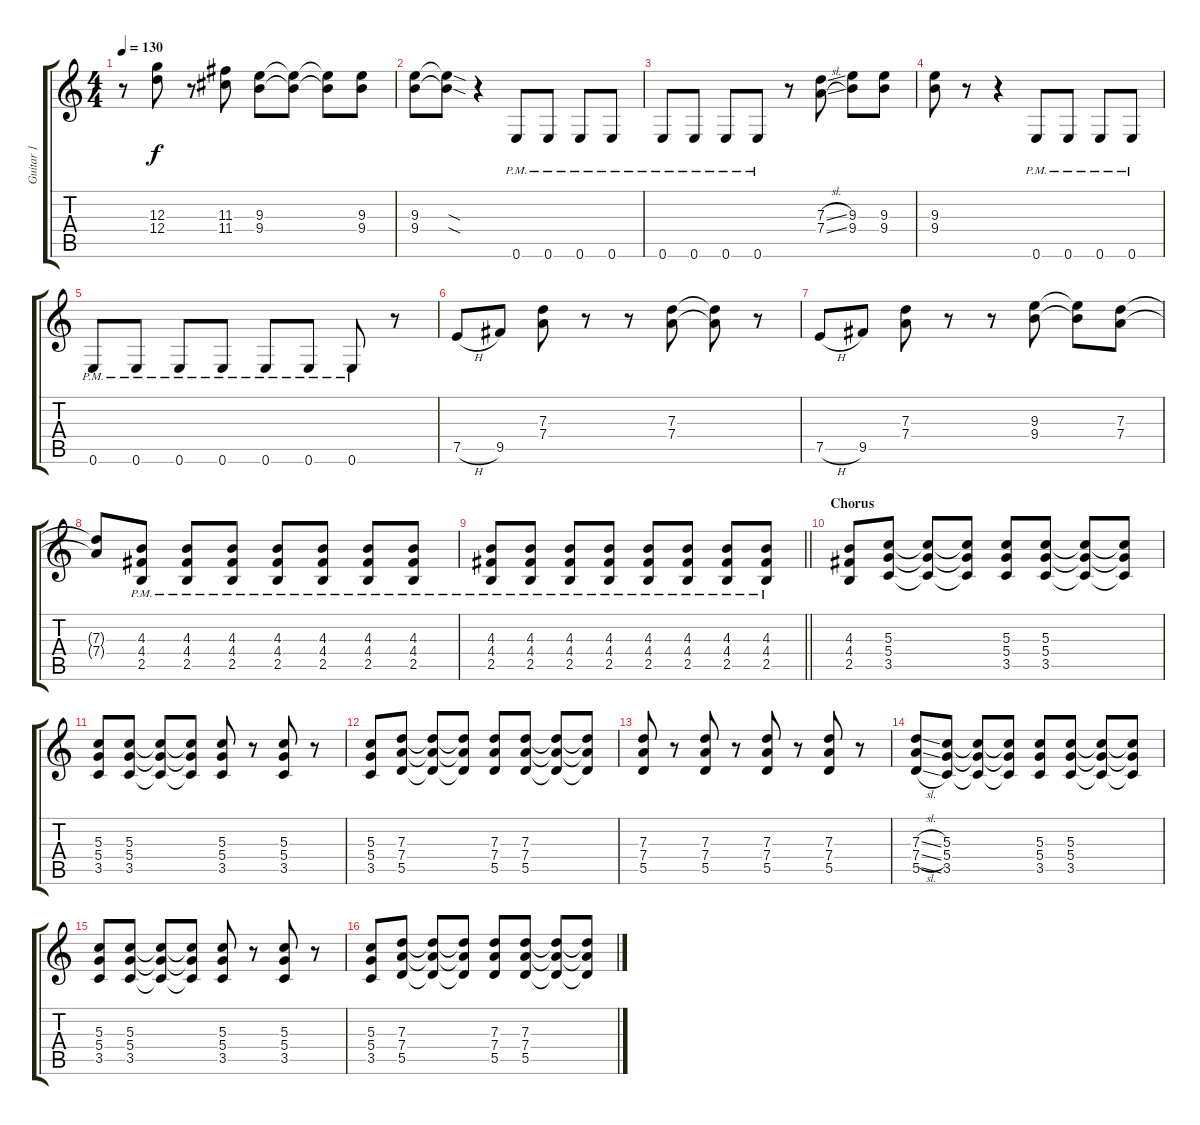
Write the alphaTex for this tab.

\track ("Guitar 1" "Guitar 1") {instrument distortionguitar}
\staff {score tabs}
\tuning (E4 B3 G3 D3 A2 E2) {hide}
\ts (4 4)
\tempo 130
\clef g2
\ks c
r.8{dy f} (12.3 12.4).8 r.8 (11.3 11.4).8 (9.3 9.4).8 (9.3{t} 9.4{t}).8 (9.3{t} 9.4{t}).8 (9.3 9.4).8 |
(9.3 9.4).8 (9.3{sod t} 9.4{sod t}).8 r.4 0.6{pm}.8 0.6{pm}.8 0.6{pm}.8 0.6{pm}.8 |
0.6{pm}.8 0.6{pm}.8 0.6{pm}.8 0.6{pm}.8 r.8 (7.3{sl} 7.4{sl}).8 (9.3 9.4).8 (9.3 9.4).8 |
(9.3 9.4).8 r.8 r.4 0.6{pm}.8 0.6{pm}.8 0.6{pm}.8 0.6{pm}.8 |
0.6{pm}.8 0.6{pm}.8 0.6{pm}.8 0.6{pm}.8 0.6{pm}.8 0.6{pm}.8 0.6{pm}.8 r.8 |
7.5{h}.8 9.5.8 (7.3 7.4).8 r.8 r.8 (7.3 7.4).8 (7.3{t} 7.4{t}).8 r.8 |
7.5{h}.8 9.5.8 (7.3 7.4).8 r.8 r.8 (9.3 9.4).8 (9.3{t} 9.4{t}).8 (7.3 7.4).8 |
(7.3{t} 7.4{t}).8 (4.3{pm} 4.4{pm} 2.5{pm}).8 (4.3{pm} 4.4{pm} 2.5{pm}).8 (4.3{pm} 4.4{pm} 2.5{pm}).8 (4.3{pm} 4.4{pm} 2.5{pm}).8 (4.3{pm} 4.4{pm} 2.5{pm}).8 (4.3{pm} 4.4{pm} 2.5{pm}).8 (4.3{pm} 4.4{pm} 2.5{pm}).8 |
\barLineRight lightlight
(4.3{pm} 4.4{pm} 2.5{pm}).8 (4.3{pm} 4.4{pm} 2.5{pm}).8 (4.3{pm} 4.4{pm} 2.5{pm}).8 (4.3{pm} 4.4{pm} 2.5{pm}).8 (4.3{pm} 4.4{pm} 2.5{pm}).8 (4.3{pm} 4.4{pm} 2.5{pm}).8 (4.3{pm} 4.4{pm} 2.5{pm}).8 (4.3{pm} 4.4{pm} 2.5{pm}).8 |
\section ("" "Chorus")
(4.3 4.4 2.5).8 (5.3 5.4 3.5).8 (5.3{t} 5.4{t} 3.5{t}).8 (5.3{t} 5.4{t} 3.5{t}).8 (5.3 5.4 3.5).8 (5.3 5.4 3.5).8 (5.3{t} 5.4{t} 3.5{t}).8 (5.3{t} 5.4{t} 3.5{t}).8 |
(5.3 5.4 3.5).8 (5.3 5.4 3.5).8 (5.3{t} 5.4{t} 3.5{t}).8 (5.3{t} 5.4{t} 3.5{t}).8 (5.3 5.4 3.5).8 r.8 (5.3 5.4 3.5).8 r.8 |
(5.3 5.4 3.5).8 (7.3 7.4 5.5).8 (7.3{t} 7.4{t} 5.5{t}).8 (7.3{t} 7.4{t} 5.5{t}).8 (7.3 7.4 5.5).8 (7.3 7.4 5.5).8 (7.3{t} 7.4{t} 5.5{t}).8 (7.3{t} 7.4{t} 5.5{t}).8 |
(7.3 7.4 5.5).8 r.8 (7.3 7.4 5.5).8 r.8 (7.3 7.4 5.5).8 r.8 (7.3 7.4 5.5).8 r.8 |
(7.3{sl} 7.4{sl} 5.5{sl}).8 (5.3 5.4 3.5).8 (5.3{t} 5.4{t} 3.5{t}).8 (5.3{t} 5.4{t} 3.5{t}).8 (5.3 5.4 3.5).8 (5.3 5.4 3.5).8 (5.3{t} 5.4{t} 3.5{t}).8 (5.3{t} 5.4{t} 3.5{t}).8 |
(5.3 5.4 3.5).8 (5.3 5.4 3.5).8 (5.3{t} 5.4{t} 3.5{t}).8 (5.3{t} 5.4{t} 3.5{t}).8 (5.3 5.4 3.5).8 r.8 (5.3 5.4 3.5).8 r.8 |
(5.3 5.4 3.5).8 (7.3 7.4 5.5).8 (7.3{t} 7.4{t} 5.5{t}).8 (7.3{t} 7.4{t} 5.5{t}).8 (7.3 7.4 5.5).8 (7.3 7.4 5.5).8 (7.3{t} 7.4{t} 5.5{t}).8 (7.3{t} 7.4{t} 5.5{t}).8
